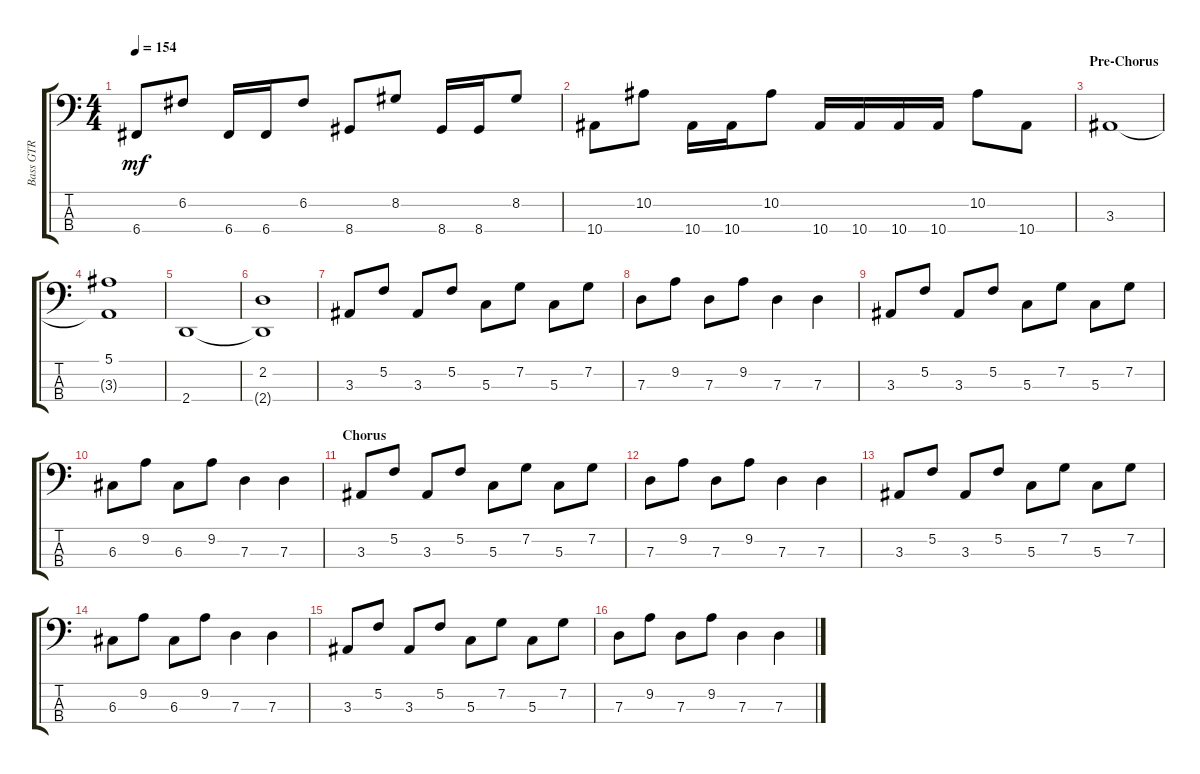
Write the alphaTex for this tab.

\track ("Bass GTR" "Bass GTR") {instrument electricbassfinger}
\staff {score tabs}
\tuning (F2 C2 G1 C1) {hide}
\ts (4 4)
\tempo 154
\clef f4
\ks aminor
6.4.8{dy mf} 6.2.8 6.4.16 6.4.16 6.2.8 8.4.8 8.2.8 8.4.16 8.4.16 8.2.8 |
10.4.8 10.2.8 10.4.16 10.4.16 10.2.8 10.4.16 10.4.16 10.4.16 10.4.16 10.2.8 10.4.8 |
\section ("" "Pre-Chorus")
3.3.1 |
(5.1 3.3{t}).1 |
2.4.1 |
(2.2 2.4{t}).1 |
3.3.8 5.2.8 3.3.8 5.2.8 5.3.8 7.2.8 5.3.8 7.2.8 |
7.3.8 9.2.8 7.3.8 9.2.8 7.3.4 7.3.4 |
3.3.8 5.2.8 3.3.8 5.2.8 5.3.8 7.2.8 5.3.8 7.2.8 |
6.3.8 9.2.8 6.3.8 9.2.8 7.3.4 7.3.4 |
\section ("" "Chorus")
3.3.8 5.2.8 3.3.8 5.2.8 5.3.8 7.2.8 5.3.8 7.2.8 |
7.3.8 9.2.8 7.3.8 9.2.8 7.3.4 7.3.4 |
3.3.8 5.2.8 3.3.8 5.2.8 5.3.8 7.2.8 5.3.8 7.2.8 |
6.3.8 9.2.8 6.3.8 9.2.8 7.3.4 7.3.4 |
3.3.8 5.2.8 3.3.8 5.2.8 5.3.8 7.2.8 5.3.8 7.2.8 |
7.3.8 9.2.8 7.3.8 9.2.8 7.3.4 7.3.4
